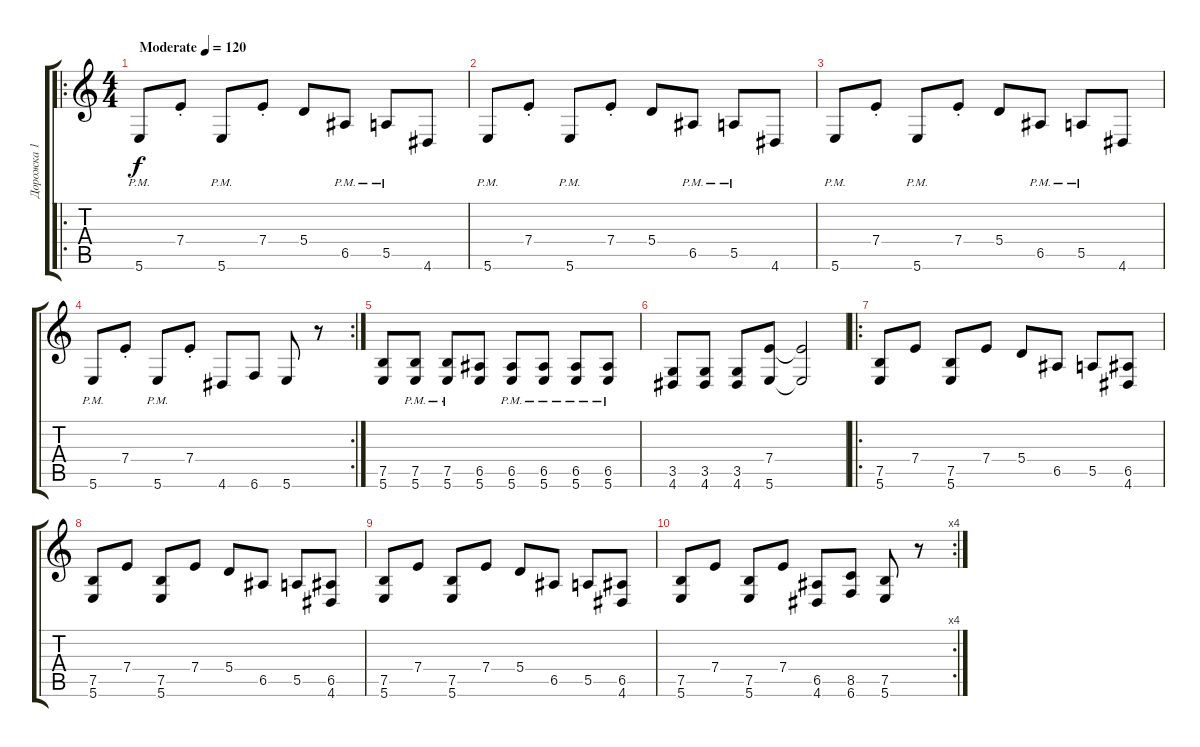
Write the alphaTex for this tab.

\track ("Дорожка 1" "Дорожка 1") {instrument distortionguitar}
\staff {score tabs}
\tuning (B3 Gb3 D3 A2 E2 B1) {hide}
\ro
\ts (4 4)
\tempo (120 "Moderate")
\clef g2
\ks c
5.6{pm}.8{dy f instrument distortionguitar} 7.4{st}.8 5.6{pm}.8 7.4{st}.8 5.4.8 6.5{pm}.8 5.5{pm}.8 4.6.8 |
5.6{pm}.8 7.4{st}.8 5.6{pm}.8 7.4{st}.8 5.4.8 6.5{pm}.8 5.5{pm}.8 4.6.8 |
5.6{pm}.8 7.4{st}.8 5.6{pm}.8 7.4{st}.8 5.4.8 6.5{pm}.8 5.5{pm}.8 4.6.8 |
\rc 2
5.6{pm}.8 7.4{st}.8 5.6{pm}.8 7.4{st}.8 4.6.8 6.6.8 5.6.8 r.8 |
(7.5 5.6).8 (7.5{pm} 5.6{pm}).8 (7.5{pm} 5.6{pm}).8 (6.5 5.6).8 (6.5{pm} 5.6{pm}).8 (6.5{pm} 5.6{pm}).8 (6.5{pm} 5.6{pm}).8 (6.5{pm} 5.6{pm}).8 |
(3.5 4.6).8 (3.5 4.6).8 (3.5 4.6).8 (7.4 5.6).8 (7.4{t} 5.6{t}).2 |
\ro
(7.5 5.6).8 7.4.8 (7.5 5.6).8 7.4.8 5.4.8 6.5.8 5.5.8 (6.5 4.6).8 |
(7.5 5.6).8 7.4.8 (7.5 5.6).8 7.4.8 5.4.8 6.5.8 5.5.8 (6.5 4.6).8 |
(7.5 5.6).8 7.4.8 (7.5 5.6).8 7.4.8 5.4.8 6.5.8 5.5.8 (6.5 4.6).8 |
\rc 4
(7.5 5.6).8 7.4.8 (7.5 5.6).8 7.4.8 (6.5 4.6).8 (8.5 6.6).8 (7.5 5.6).8 r.8
